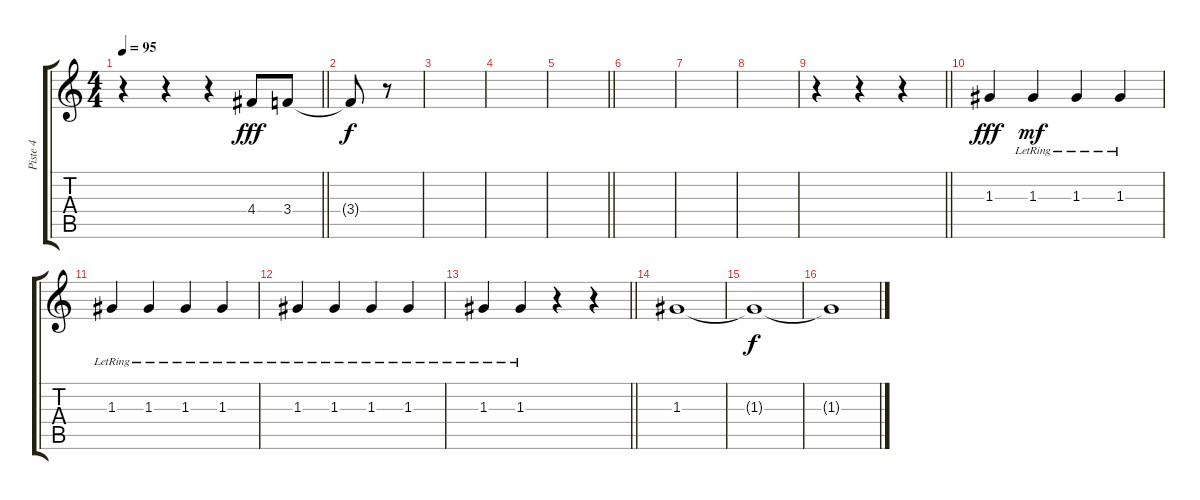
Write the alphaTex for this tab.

\track ("Piste 4" "Piste 4") {instrument contrabass}
\staff {score tabs}
\tuning (E4 B3 G3 D3 A2 E2) {hide}
\ts (4 4)
\tempo 95
\clef g2
\barLineRight lightlight
\ks c
r.4{dy fff} r.4 r.4 4.4.8 3.4.8 |
3.4{t}.8{dy f} r.8 |
|
|
\barLineRight lightlight
|
|
|
|
\barLineRight lightlight
r.4 r.4 r.4 |
1.3.4{dy fff} 1.3{lr}.4{dy mf} 1.3{lr}.4 1.3{lr}.4 |
1.3{lr}.4 1.3{lr}.4 1.3{lr}.4 1.3{lr}.4 |
1.3{lr}.4 1.3{lr}.4 1.3{lr}.4 1.3{lr}.4 |
\barLineRight lightlight
1.3{lr}.4 1.3{lr}.4 r.4 r.4 |
1.3.1 |
1.3{t}.1{dy f} |
1.3{t}.1
